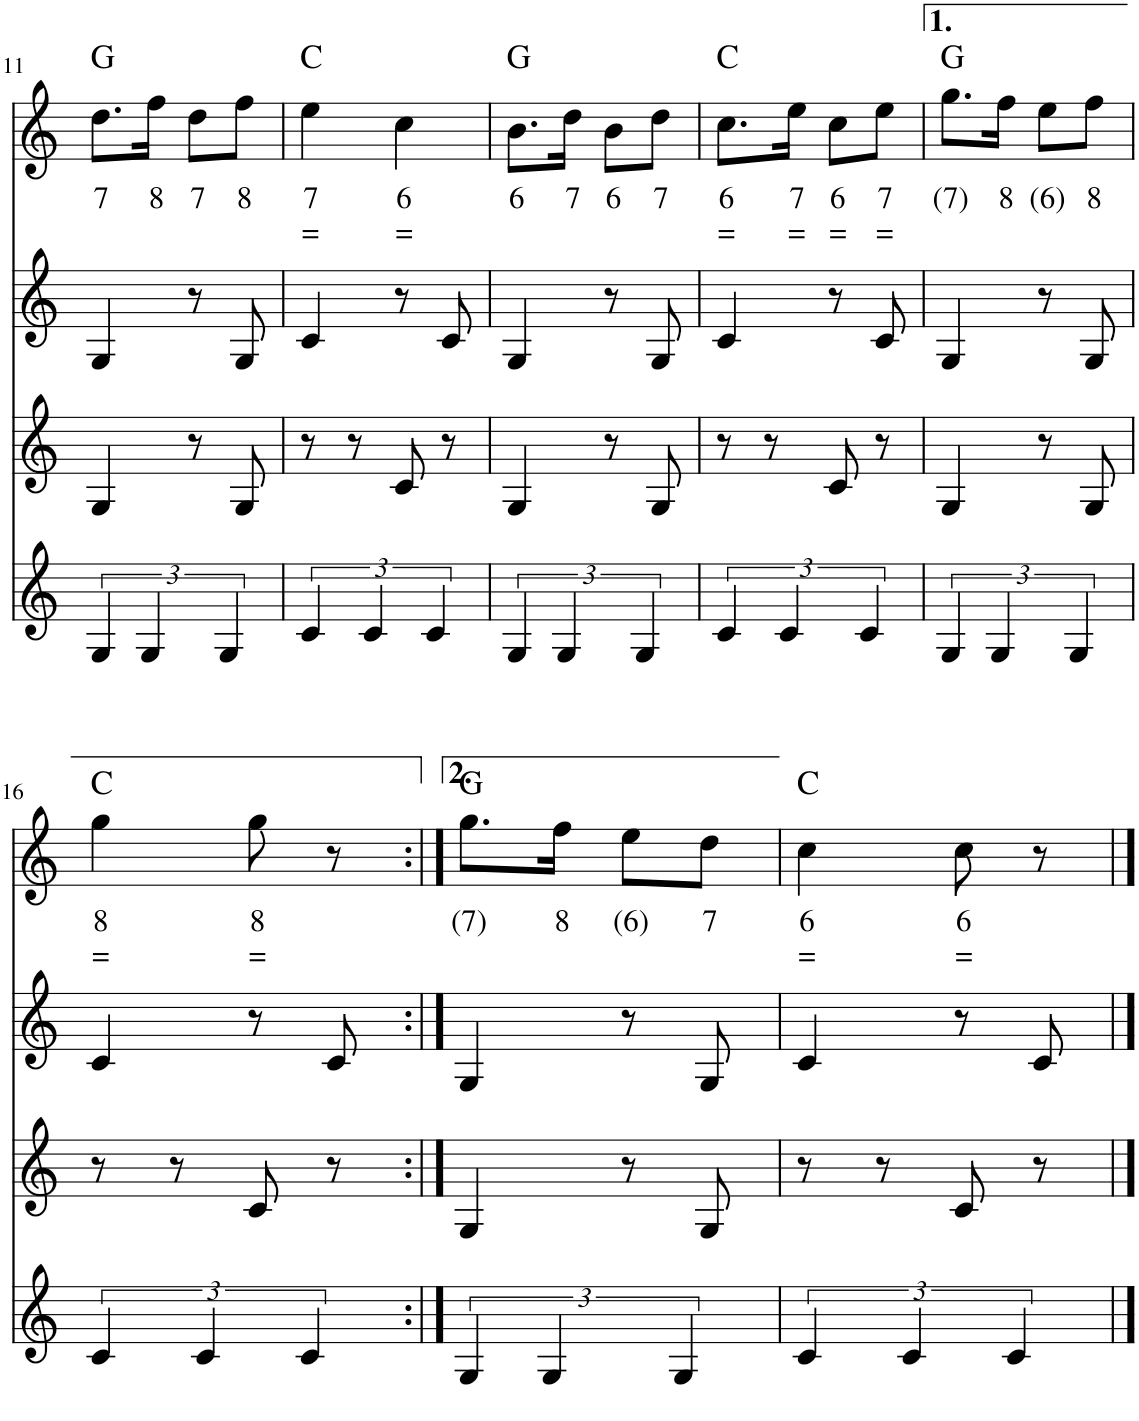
**kern	**kern	**kern	**kern	**kern	**kern	**text	**text	**harte	**kern	**text	**text	**harte	**kern	**text	**text	**harte
*part8	*part7	*part6	*part5	*part4	*part3	*part3	*part3	*part3	*part2	*part2	*part2	*part2	*part1	*part1	*part1	*part1
*staff8	*staff7	*staff6	*staff5	*staff4	*staff3	*staff3	*staff3	*	*staff2	*staff2	*staff2	*	*staff1	*staff1	*staff1	*
*I"Stem	*I"Stem	*I"Stem	*I"Stem	*I"Stem	*I"Stem	*	*	*	*I"Violin	*	*	*	*I"Flute	*	*	*
!!LO:PB:g=z
*clefG2	*clefG2	*clefG2	*clefG2	*clefG2	*clefG2	*	*	*	*clefG2	*	*	*	*clefG2	*	*	*
*k[]	*k[]	*k[]	*k[]	*k[]	*k[]	*	*	*	*k[]	*	*	*	*k[]	*	*	*
*M2/4	*M2/4	*M2/4	*M2/4	*M2/4	*M2/4	*	*	*	*M2/4	*	*	*	*M2/4	*	*	*
=11	=11	=11	=11	=11	=11	=11	=11	=11	=11	=11	=11	=11	=11	=11	=11	=11
!	!	!	!	!	!	!	!	!	!	!	!	!	!	!LO:LY:b	!	!
6G/	4G/	4G/	4G	8d/L	8.dd\L	7	.	G:maj	8.b\L	6	.	G:maj	8.dd\L	7	.	G:maj
.	.	.	.	8G/ 8d/J	.	.	.	.	.	.	.	.	.	.	.	.
6G/	.	.	.	.	.	.	.	.	.	.	.	.	.	.	.	.
!	!	!	!	!	!	!	!	!	!	!	!	!	!	!LO:LY:b	!	!
.	.	.	.	.	16ff\Jk	8	.	.	16dd\Jk	7	.	.	16ff\Jk	8	.	.
!	!	!	!	!	!	!	!	!	!	!	!	!	!	!LO:LY:b	!	!
.	8r	8r	8G/L	8d/L	8dd\L	7	.	.	8b\L	6	.	.	8dd\L	7	.	.
6G/	.	.	.	.	.	.	.	.	.	.	.	.	.	.	.	.
!	!	!	!	!	!	!	!	!	!	!	!	!	!	!LO:LY:b	!	!
.	8G/	8G/	8G/J	8G/ 8d/J	8ff\J	8	.	.	8dd\J	7	.	.	8ff\J	8	.	.
=12	=12	=12	=12	=12	=12	=12	=12	=12	=12	=12	=12	=12	=12	=12	=12	=12
!	!	!	!	!	!	!	!	!	!	!	!	!	!	!LO:LY:b	!LO:LY:b	!
6c/	8r	4c/	4c	8c/L	4ee	7	=	C:maj	4cc	6	=	C:maj	4ee\	7	=	C:maj
.	8r	.	.	8e/ 8g/J	.	.	.	.	.	.	.	.	.	.	.	.
6c/	.	.	.	.	.	.	.	.	.	.	.	.	.	.	.	.
!	!	!	!	!	!	!	!	!	!	!	!	!	!	!LO:LY:b	!LO:LY:b	!
.	8c/	8r	8c/L	4c 4e 4g	4cc	6	=	.	4e	4	=	.	4cc\	6	=	.
6c/	.	.	.	.	.	.	.	.	.	.	.	.	.	.	.	.
.	8r	8c/	8c/J	.	.	.	.	.	.	.	.	.	.	.	.	.
=13	=13	=13	=13	=13	=13	=13	=13	=13	=13	=13	=13	=13	=13	=13	=13	=13
!	!	!	!	!	!	!	!	!	!	!	!	!	!	!LO:LY:b	!	!
6G/	4G/	4G/	4G	8G/L	8.b\L	6	.	G:maj	8.g/L	(3)	.	G:maj	8.b\L	6	.	G:maj
.	.	.	.	8B/ 8d/J	.	.	.	.	.	.	.	.	.	.	.	.
6G/	.	.	.	.	.	.	.	.	.	.	.	.	.	.	.	.
!	!	!	!	!	!	!	!	!	!	!	!	!	!	!LO:LY:b	!	!
.	.	.	.	.	16dd\Jk	7	.	.	16b/Jk	6	.	.	16dd\Jk	7	.	.
!	!	!	!	!	!	!	!	!	!	!	!	!	!	!LO:LY:b	!	!
.	8r	8r	8G/L	4G	8b\L	6	.	.	8g/L	(3)	.	.	8b\L	6	.	.
6G/	.	.	.	.	.	.	.	.	.	.	.	.	.	.	.	.
!	!	!	!	!	!	!	!	!	!	!	!	!	!	!LO:LY:b	!	!
.	8G/	8G/	8G/J	.	8dd\J	7	.	.	8b/J	6	.	.	8dd\J	7	.	.
=14	=14	=14	=14	=14	=14	=14	=14	=14	=14	=14	=14	=14	=14	=14	=14	=14
!	!	!	!	!	!	!	!	!	!	!	!	!	!	!LO:LY:b	!LO:LY:b	!
6c/	8r	4c/	4c	8c/L	8.cc\L	6	=	C:maj	8.e/L	4	=	C:maj	8.cc\L	6	=	C:maj
.	8r	.	.	8e/ 8g/J	.	.	.	.	.	.	.	.	.	.	.	.
6c/	.	.	.	.	.	.	.	.	.	.	.	.	.	.	.	.
!	!	!	!	!	!	!	!	!	!	!	!	!	!	!LO:LY:b	!LO:LY:b	!
.	.	.	.	.	16ee\Jk	7	=	.	16cc/Jk	6	=	.	16ee\Jk	7	=	.
!	!	!	!	!	!	!	!	!	!	!	!	!	!	!LO:LY:b	!LO:LY:b	!
.	8c/	8r	8c/L	4c 4e 4g	8cc\L	6	=	.	8e/L	4	=	.	8cc\L	6	=	.
6c/	.	.	.	.	.	.	.	.	.	.	.	.	.	.	.	.
!	!	!	!	!	!	!	!	!	!	!	!	!	!	!LO:LY:b	!LO:LY:b	!
.	8r	8c/	8c/J	.	8ee\J	7	=	.	8cc/J	6	=	.	8ee\J	7	=	.
=15	=15	=15	=15	=15	=15	=15	=15	=15	=15	=15	=15	=15	=15	=15	=15	=15
!	!	!	!	!	!	!	!	!	!	!	!	!	!	!LO:LY:b	!	!
6G/	4G/	4G/	4G	8G/L	8.gg\L	8	=	G:maj	8.b\L	6	.	G:maj	8.gg\L	(7)	.	G:maj
.	.	.	.	8c/ 8f/J	.	.	.	.	.	.	.	.	.	.	.	.
6G/	.	.	.	.	.	.	.	.	.	.	.	.	.	.	.	.
!	!	!	!	!	!	!	!	!	!	!	!	!	!	!LO:LY:b	!	!
.	.	.	.	.	16ff\Jk	8	.	.	16dd\Jk	7	.	.	16ff\Jk	8	.	.
!	!	!	!	!	!	!	!	!	!	!	!	!	!	!LO:LY:b	!	!
.	8r	8r	8G/L	8G/ 8d/L	8ee\L	7	=	.	8b\L	6	.	.	8ee\L	(6)	.	.
6G/	.	.	.	.	.	.	.	.	.	.	.	.	.	.	.	.
!	!	!	!	!	!	!	!	!	!	!	!	!	!	!LO:LY:b	!	!
.	8G/	8G/	8G/J	8c/ 8e/ 8g/J	8ff\J	8	.	.	8dd\J	7	.	.	8ff\J	8	.	.
!!LO:LB:g=z
=16	=16	=16	=16	=16	=16	=16	=16	=16	=16	=16	=16	=16	=16	=16	=16	=16
!	!	!	!	!	!	!	!	!	!	!	!	!	!	!LO:LY:b	!LO:LY:b	!
6c/	8r	4c/	4c	8c/L	4gg	8	=	C:maj	4cc	6	=	C:maj	4gg\	8	=	C:maj
.	8r	.	.	8e/ 8g/J	.	.	.	.	.	.	.	.	.	.	.	.
6c/	.	.	.	.	.	.	.	.	.	.	.	.	.	.	.	.
!	!	!	!	!	!	!	!	!	!	!	!	!	!	!LO:LY:b	!LO:LY:b	!
.	8c/	8r	8c/L	4c 4e 4g	8gg	8	=	.	8cc	6	=	.	8gg\	8	=	.
6c/	.	.	.	.	.	.	.	.	.	.	.	.	.	.	.	.
.	8r	8c/	8c/J	.	8r	.	.	.	8r	.	.	.	8r	.	.	.
=17:|!	=17:|!	=17:|!	=17:|!	=17:|!	=17:|!	=17:|!	=17:|!	=17:|!	=17:|!	=17:|!	=17:|!	=17:|!	=17:|!	=17:|!	=17:|!	=17:|!
!	!	!	!	!	!	!	!	!	!	!	!	!	!	!LO:LY:b	!	!
6G/	4G/	4G/	4G	8G/L	8.gg\L	8	=	G:maj	8.b/L	6	.	G:maj	8.gg\L	(7)	.	G:maj
.	.	.	.	8c/ 8f/J	.	.	.	.	.	.	.	.	.	.	.	.
6G/	.	.	.	.	.	.	.	.	.	.	.	.	.	.	.	.
!	!	!	!	!	!	!	!	!	!	!	!	!	!	!LO:LY:b	!	!
.	.	.	.	.	16ff\Jk	8	.	.	16a/Jk	5	.	.	16ff\Jk	8	.	.
!	!	!	!	!	!	!	!	!	!	!	!	!	!	!LO:LY:b	!	!
.	8r	8r	8G/L	8G/ 8d/L	8ee\L	7	=	.	8g/L	(3)	.	.	8ee\L	(6)	.	.
6G/	.	.	.	.	.	.	.	.	.	.	.	.	.	.	.	.
!	!	!	!	!	!	!	!	!	!	!	!	!	!	!LO:LY:b	!	!
.	8G/	8G/	8G/J	8c/ 8e/ 8g/J	8dd\J	7	.	.	8f/J	4	.	.	8dd\J	7	.	.
=18	=18	=18	=18	=18	=18	=18	=18	=18	=18	=18	=18	=18	=18	=18	=18	=18
!	!	!	!	!	!	!	!	!	!	!	!	!	!	!LO:LY:b	!LO:LY:b	!
6c/	8r	4c/	4c	8c/L	4cc	6	=	C:maj	4e	4	=	C:maj	4cc\	6	=	C:maj
.	8r	.	.	8e/ 8g/J	.	.	.	.	.	.	.	.	.	.	.	.
6c/	.	.	.	.	.	.	.	.	.	.	.	.	.	.	.	.
!	!	!	!	!	!	!	!	!	!	!	!	!	!	!LO:LY:b	!LO:LY:b	!
.	8c/	8r	8c/L	4c 4e 4g	8cc	6	=	.	8e	4	=	.	8cc\	6	=	.
6c/	.	.	.	.	.	.	.	.	.	.	.	.	.	.	.	.
.	8r	8c/	8c/J	.	8r	.	.	.	8r	.	.	.	8r	.	.	.
==	==	==	==	==	==	==	==	==	==	==	==	==	==	==	==	==
*-	*-	*-	*-	*-	*-	*-	*-	*-	*-	*-	*-	*-	*-	*-	*-	*-
